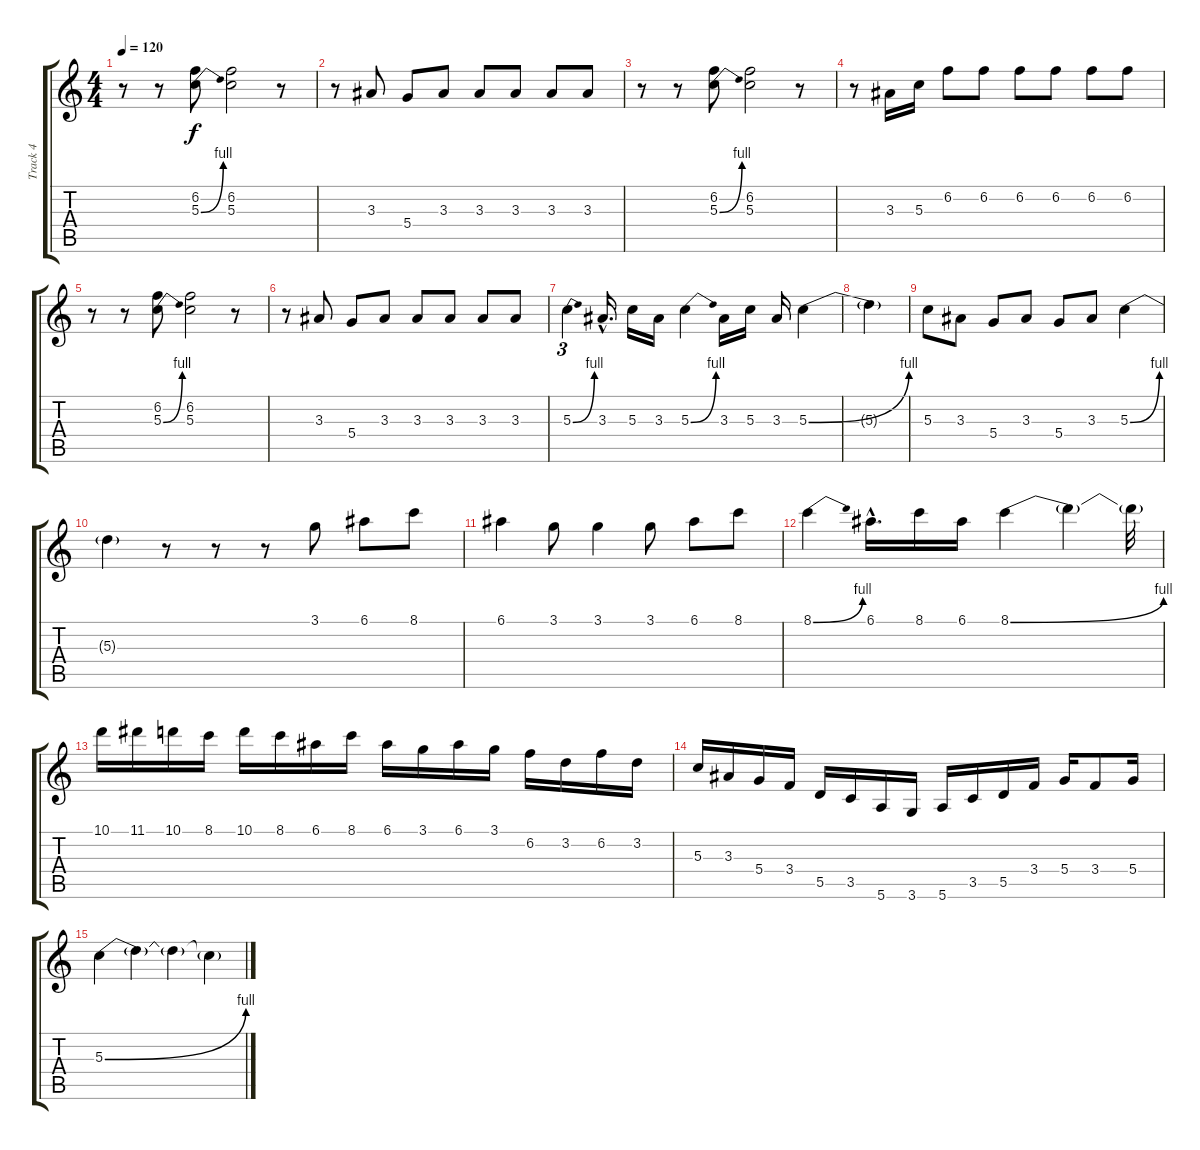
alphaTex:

\track ("Track 4" "Track 4") {instrument distortionguitar}
\staff {score tabs}
\tuning (E4 B3 G3 D3 A2 E2) {hide}
\ts (4 4)
\tempo 120
\clef g2
\ks c
r.8{dy f} r.8 (6.2 5.3{be (bend 0 0 60 4)}).8 (6.2 5.3).2 r.8 |
r.8 3.3.8 5.4.8 3.3.8 3.3.8 3.3.8 3.3.8 3.3.8 |
r.8 r.8 (6.2 5.3{be (bend 0 0 60 4)}).8 (6.2 5.3).2 r.8 |
r.8 3.3.16 5.3.16 6.2.8 6.2.8 6.2.8 6.2.8 6.2.8 6.2.8 |
r.8 r.8 (6.2 5.3{be (bend 0 0 60 4)}).8 (6.2 5.3).2 r.8 |
r.8 3.3.8 5.4.8 3.3.8 3.3.8 3.3.8 3.3.8 3.3.8 |
5.3{be (bend 0 0 60 4)}.4{tu (3 2)} 3.3{hac}.16{d} 5.3.16 3.3.16 5.3{be (bend 0 0 60 4)}.4 3.3.16 5.3.16 3.3.16 5.3{be (bend 0 0 60 4)}.4 |
5.3{t}.4 |
5.3.8 3.3.8 5.4.8 3.3.8 5.4.8 3.3.8 5.3{be (bend 0 0 60 4)}.4 |
5.3{t}.4 r.8 r.8 r.8 3.1.8 6.1.8 8.1.8 |
6.1.4 3.1.8 3.1.4 3.1.8 6.1.8 8.1.8 |
8.1{be (bend 0 0 60 4)}.4 6.1{hac}.16{d} 8.1.16 6.1.16 8.1{be (bend 0 0 60 4)}.4 8.1{t}.4 8.1{t}.32 |
10.1.16 11.1.16 10.1.16 8.1.16 10.1.16 8.1.16 6.1.16 8.1.16 6.1.16 3.1.16 6.1.16 3.1.16 6.2.16 3.2.16 6.2.16 3.2.16 |
5.3.16 3.3.16 5.4.16 3.4.16 5.5.16 3.5.16 5.6.16 3.6.16 5.6.16 3.5.16 5.5.16 3.4.16 5.4.16 3.4.8 5.4.16 |
5.3{be (bend 0 0 60 4)}.4 5.3{t}.4 5.3{t}.4 5.3{t}.4
